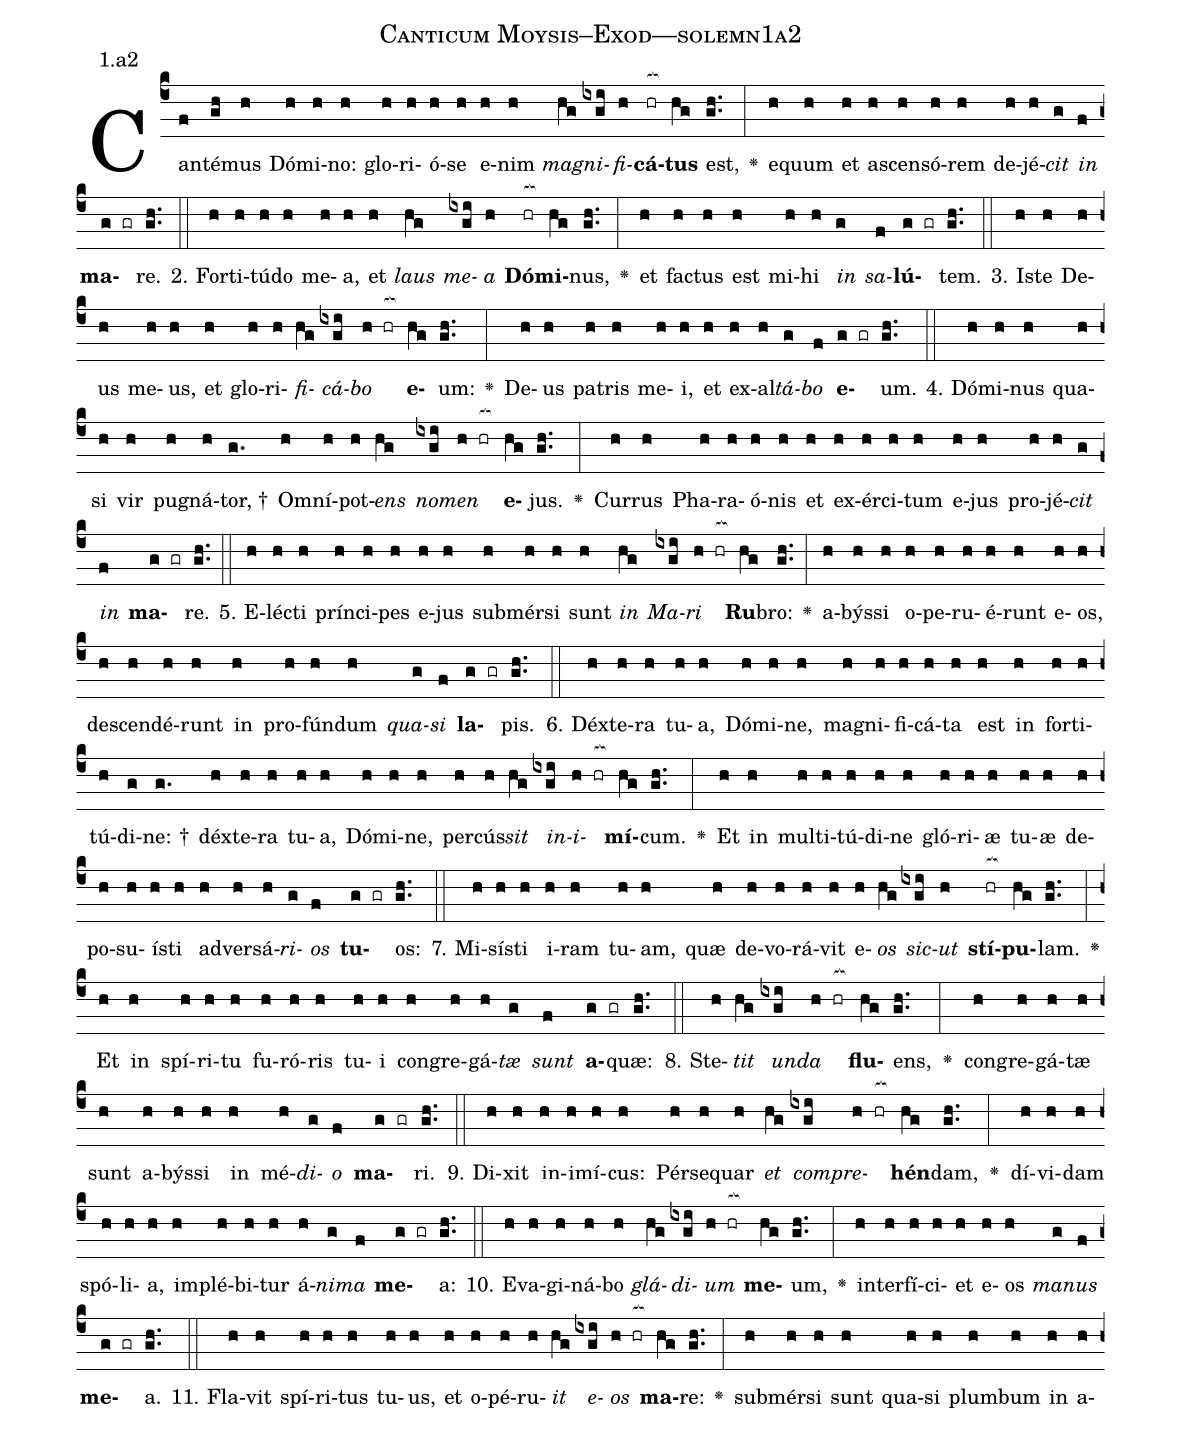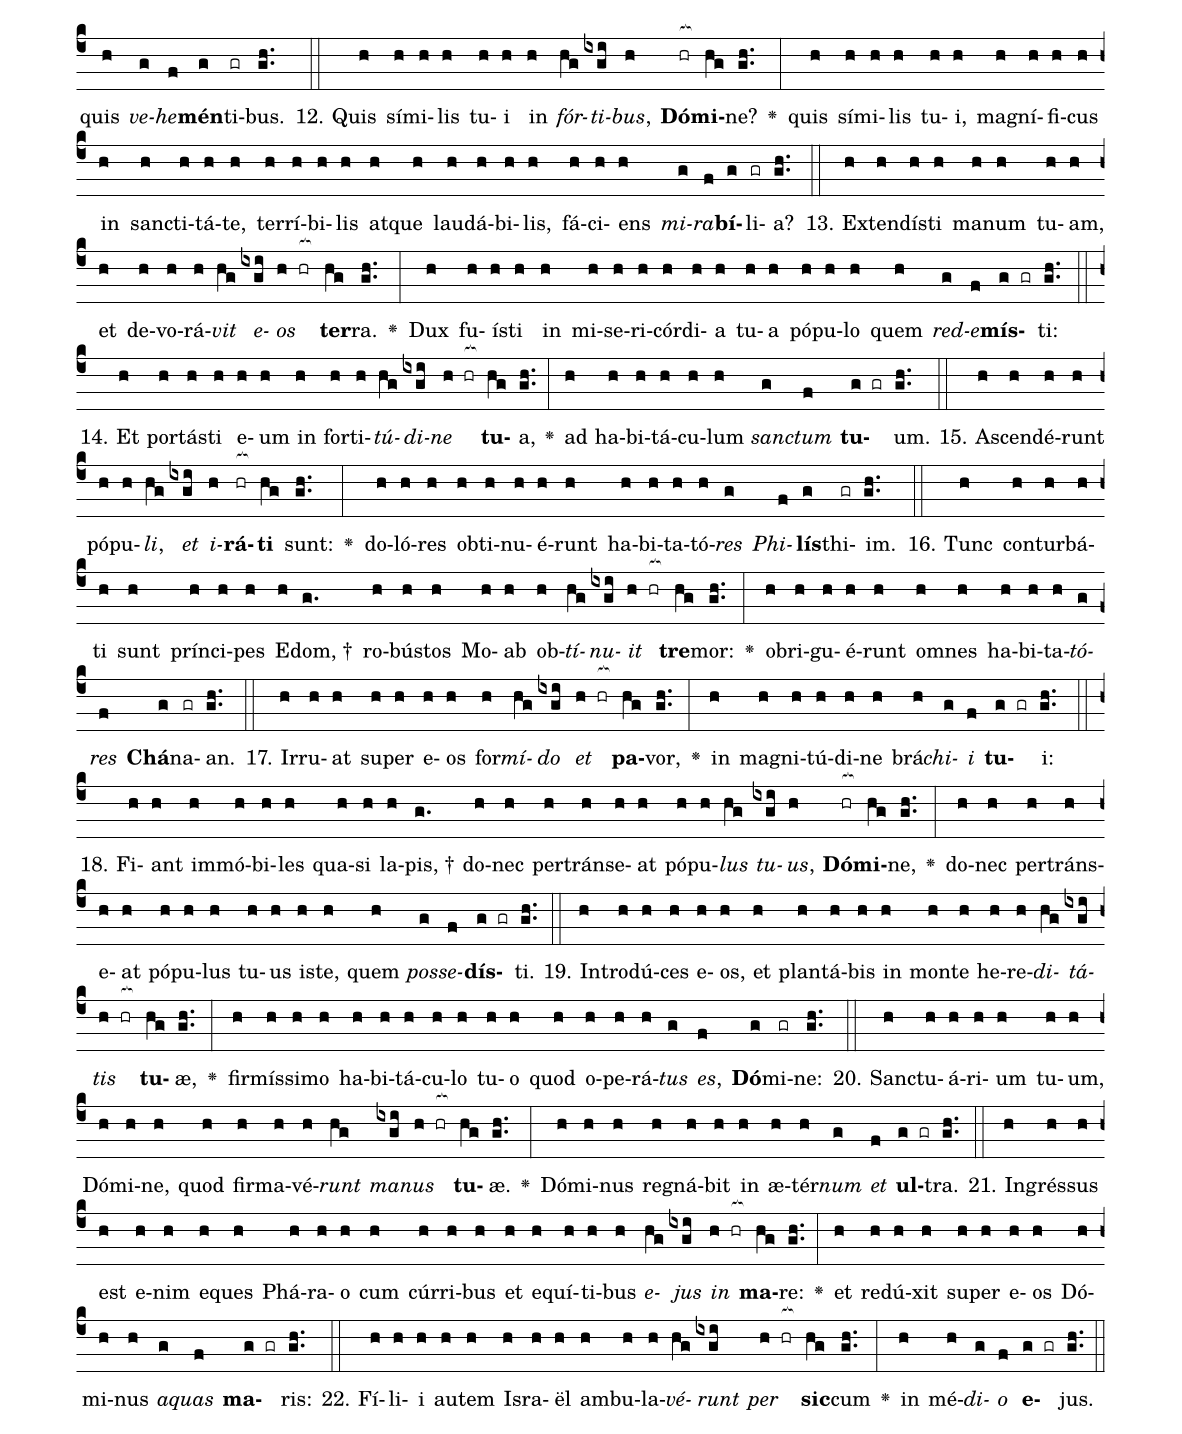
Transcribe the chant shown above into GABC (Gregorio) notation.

name: Canticum Moysis--Exod---solemn1a2;
annotation: 1.a2;
%%
(c4)Can(f)té(gh)mus(h) Dó(h)mi(h)no:(h) glo(h)ri(h)ó(h)se(h) e(h)nim(h) <i>ma</i>(hg)<i>gni</i>(ixgi)<i>fi</i>(h)<b>cá</b>(hr[ocb:1{])<b>tus</b>(hg[ocb:0}]) est,(gh..) <v>\greheightstar</v>(:) e(h)quum(h) et(h) a(h)scen(h)só(h)rem(h) de(h)jé(h)<i>cit</i>(g) <i>in</i>(f) <b>ma</b>(g gr)re.(gh..) (::)
2. For(h)ti(h)tú(h)do(h) me(h)a,(h) et(h) <i>laus</i>(hg) <i>me</i>(ixgi)<i>a</i>(h) <b>Dó</b>(hr[ocb:1{])<b>mi</b>(hg[ocb:0}])nus,(gh..) <v>\greheightstar</v>(:) et(h) fac(h)tus(h) est(h) mi(h)hi(h) <i>in</i>(g) <i>sa</i>(f)<b>lú</b>(g gr)tem.(gh..) (::)
3. Is(h)te(h) De(h)us(h) me(h)us,(h) et(h) glo(h)ri(h)<i>fi</i>(hg)<i>cá</i>(ixgi)<i>bo</i>(h hr[ocb:1{]) <b>e</b>(hg[ocb:0}])um:(gh..) <v>\greheightstar</v>(:) De(h)us(h) pa(h)tris(h) me(h)i,(h) et(h) ex(h)al(h)<i>tá</i>(g)<i>bo</i>(f) <b>e</b>(g gr)um.(gh..) (::)
4. Dó(h)mi(h)nus(h) qua(h)si(h) vir(h) pu(h)gná(h)tor, †(g.) Om(h)ní(h)pot(h)<i>ens</i>(hg) <i>no</i>(ixgi)<i>men</i>(h hr[ocb:1{]) <b>e</b>(hg[ocb:0}])jus.(gh..) <v>\greheightstar</v>(:) Cur(h)rus(h) Pha(h)ra(h)ó(h)nis(h) et(h) ex(h)ér(h)ci(h)tum(h) e(h)jus(h) pro(h)jé(h)<i>cit</i>(g) <i>in</i>(f) <b>ma</b>(g gr)re.(gh..) (::)
5. E(h)léc(h)ti(h) prín(h)ci(h)pes(h) e(h)jus(h) sub(h)mér(h)si(h) sunt(h) <i>in</i>(hg) <i>Ma</i>(ixgi)<i>ri</i>(h hr[ocb:1{]) <b>Ru</b>(hg[ocb:0}])bro:(gh..) <v>\greheightstar</v>(:) a(h)býs(h)si(h) o(h)pe(h)ru(h)é(h)runt(h) e(h)os,(h) de(h)scen(h)dé(h)runt(h) in(h) pro(h)fún(h)dum(h) <i>qua</i>(g)<i>si</i>(f) <b>la</b>(g gr)pis.(gh..) (::)
6. Déx(h)te(h)ra(h) tu(h)a,(h) Dó(h)mi(h)ne,(h) ma(h)gni(h)fi(h)cá(h)ta(h) est(h) in(h) for(h)ti(h)tú(h)di(g)ne: †(g.) déx(h)te(h)ra(h) tu(h)a,(h) Dó(h)mi(h)ne,(h) per(h)cús(h)<i>sit</i>(hg) <i>in</i>(ixgi)<i>i</i>(h hr[ocb:1{])<b>mí</b>(hg[ocb:0}])cum.(gh..) <v>\greheightstar</v>(:) Et(h) in(h) mul(h)ti(h)tú(h)di(h)ne(h) gló(h)ri(h)æ(h) tu(h)æ(h) de(h)po(h)su(h)ís(h)ti(h) ad(h)ver(h)sá(h)<i>ri</i>(g)<i>os</i>(f) <b>tu</b>(g gr)os:(gh..) (::)
7. Mi(h)sís(h)ti(h) i(h)ram(h) tu(h)am,(h) quæ(h) de(h)vo(h)rá(h)vit(h) e(h)<i>os</i>(hg) <i>sic</i>(ixgi)<i>ut</i>(h) <b>stí</b>(hr[ocb:1{])<b>pu</b>(hg[ocb:0}])lam.(gh..) <v>\greheightstar</v>(:) Et(h) in(h) spí(h)ri(h)tu(h) fu(h)ró(h)ris(h) tu(h)i(h) con(h)gre(h)gá(h)<i>tæ</i>(g) <i>sunt</i>(f) <b>a</b>(g gr)quæ:(gh..) (::)
8. Ste(h)<i>tit</i>(hg) <i>un</i>(ixgi)<i>da</i>(h hr[ocb:1{]) <b>flu</b>(hg[ocb:0}])ens,(gh..) <v>\greheightstar</v>(:) con(h)gre(h)gá(h)tæ(h) sunt(h) a(h)býs(h)si(h) in(h) mé(h)<i>di</i>(g)<i>o</i>(f) <b>ma</b>(g gr)ri.(gh..) (::)
9. Di(h)xit(h) in(h)i(h)mí(h)cus:(h) Pér(h)se(h)quar(h) <i>et</i>(hg) <i>com</i>(ixgi)<i>pre</i>(h hr[ocb:1{])<b>hén</b>(hg[ocb:0}])dam,(gh..) <v>\greheightstar</v>(:) dí(h)vi(h)dam(h) spó(h)li(h)a,(h) im(h)plé(h)bi(h)tur(h) á(h)<i>ni</i>(g)<i>ma</i>(f) <b>me</b>(g gr)a:(gh..) (::)
10. E(h)va(h)gi(h)ná(h)bo(h) <i>glá</i>(hg)<i>di</i>(ixgi)<i>um</i>(h hr[ocb:1{]) <b>me</b>(hg[ocb:0}])um,(gh..) <v>\greheightstar</v>(:) in(h)ter(h)fí(h)ci(h)et(h) e(h)os(h) <i>ma</i>(g)<i>nus</i>(f) <b>me</b>(g gr)a.(gh..) (::)
11. Fla(h)vit(h) spí(h)ri(h)tus(h) tu(h)us,(h) et(h) o(h)pé(h)ru(h)<i>it</i>(hg) <i>e</i>(ixgi)<i>os</i>(h hr[ocb:1{]) <b>ma</b>(hg[ocb:0}])re:(gh..) <v>\greheightstar</v>(:) sub(h)mér(h)si(h) sunt(h) qua(h)si(h) plum(h)bum(h) in(h) a(h)quis(h) <i>ve</i>(g)<i>he</i>(f)<b>mén</b>(g)ti(gr)bus.(gh..) (::)
12. Quis(h) sí(h)mi(h)lis(h) tu(h)i(h) in(h) <i>fór</i>(hg)<i>ti</i>(ixgi)<i>bus</i>,(h) <b>Dó</b>(hr[ocb:1{])<b>mi</b>(hg[ocb:0}])ne?(gh..) <v>\greheightstar</v>(:) quis(h) sí(h)mi(h)lis(h) tu(h)i,(h) ma(h)gní(h)fi(h)cus(h) in(h) sanc(h)ti(h)tá(h)te,(h) ter(h)rí(h)bi(h)lis(h) at(h)que(h) lau(h)dá(h)bi(h)lis,(h) fá(h)ci(h)ens(h) <i>mi</i>(g)<i>ra</i>(f)<b>bí</b>(g)li(gr)a?(gh..) (::)
13. Ex(h)ten(h)dís(h)ti(h) ma(h)num(h) tu(h)am,(h) et(h) de(h)vo(h)rá(h)<i>vit</i>(hg) <i>e</i>(ixgi)<i>os</i>(h hr[ocb:1{]) <b>ter</b>(hg[ocb:0}])ra.(gh..) <v>\greheightstar</v>(:) Dux(h) fu(h)ís(h)ti(h) in(h) mi(h)se(h)ri(h)cór(h)di(h)a(h) tu(h)a(h) pó(h)pu(h)lo(h) quem(h) <i>red</i>(g)<i>e</i>(f)<b>mís</b>(g gr)ti:(gh..) (::)
14. Et(h) por(h)tás(h)ti(h) e(h)um(h) in(h) for(h)ti(h)<i>tú</i>(hg)<i>di</i>(ixgi)<i>ne</i>(h hr[ocb:1{]) <b>tu</b>(hg[ocb:0}])a,(gh..) <v>\greheightstar</v>(:) ad(h) ha(h)bi(h)tá(h)cu(h)lum(h) <i>sanc</i>(g)<i>tum</i>(f) <b>tu</b>(g gr)um.(gh..) (::)
15. A(h)scen(h)dé(h)runt(h) pó(h)pu(h)<i>li</i>,(hg) <i>et</i>(ixgi) <i>i</i>(h)<b>rá</b>(hr[ocb:1{])<b>ti</b>(hg[ocb:0}]) sunt:(gh..) <v>\greheightstar</v>(:) do(h)ló(h)res(h) ob(h)ti(h)nu(h)é(h)runt(h) ha(h)bi(h)ta(h)tó(h)<i>res</i>(g) <i>Phi</i>(f)<b>lís</b>(g)thi(gr)im.(gh..) (::)
16. Tunc(h) con(h)tur(h)bá(h)ti(h) sunt(h) prín(h)ci(h)pes(h) E(h)dom, †(g.) ro(h)bús(h)tos(h) Mo(h)ab(h) ob(h)<i>tí</i>(hg)<i>nu</i>(ixgi)<i>it</i>(h hr[ocb:1{]) <b>tre</b>(hg[ocb:0}])mor:(gh..) <v>\greheightstar</v>(:) ob(h)ri(h)gu(h)é(h)runt(h) om(h)nes(h) ha(h)bi(h)ta(h)<i>tó</i>(g)<i>res</i>(f) <b>Chá</b>(g)na(gr)an.(gh..) (::)
17. Ir(h)ru(h)at(h) su(h)per(h) e(h)os(h) for(h)<i>mí</i>(hg)<i>do</i>(ixgi) <i>et</i>(h hr[ocb:1{]) <b>pa</b>(hg[ocb:0}])vor,(gh..) <v>\greheightstar</v>(:) in(h) ma(h)gni(h)tú(h)di(h)ne(h) brá(h)<i>chi</i>(g)<i>i</i>(f) <b>tu</b>(g gr)i:(gh..) (::)
18. Fi(h)ant(h) im(h)mó(h)bi(h)les(h) qua(h)si(h) la(h)pis, †(g.) do(h)nec(h) per(h)tráns(h)e(h)at(h) pó(h)pu(h)<i>lus</i>(hg) <i>tu</i>(ixgi)<i>us</i>,(h) <b>Dó</b>(hr[ocb:1{])<b>mi</b>(hg[ocb:0}])ne,(gh..) <v>\greheightstar</v>(:) do(h)nec(h) per(h)tráns(h)e(h)at(h) pó(h)pu(h)lus(h) tu(h)us(h) is(h)te,(h) quem(h) <i>pos</i>(g)<i>se</i>(f)<b>dís</b>(g gr)ti.(gh..) (::)
19. In(h)tro(h)dú(h)ces(h) e(h)os,(h) et(h) plan(h)tá(h)bis(h) in(h) mon(h)te(h) he(h)re(h)<i>di</i>(hg)<i>tá</i>(ixgi)<i>tis</i>(h hr[ocb:1{]) <b>tu</b>(hg[ocb:0}])æ,(gh..) <v>\greheightstar</v>(:) fir(h)mís(h)si(h)mo(h) ha(h)bi(h)tá(h)cu(h)lo(h) tu(h)o(h) quod(h) o(h)pe(h)rá(h)<i>tus</i>(g) <i>es</i>,(f) <b>Dó</b>(g)mi(gr)ne:(gh..) (::)
20. Sanc(h)tu(h)á(h)ri(h)um(h) tu(h)um,(h) Dó(h)mi(h)ne,(h) quod(h) fir(h)ma(h)vé(h)<i>runt</i>(hg) <i>ma</i>(ixgi)<i>nus</i>(h hr[ocb:1{]) <b>tu</b>(hg[ocb:0}])æ.(gh..) <v>\greheightstar</v>(:) Dó(h)mi(h)nus(h) re(h)gná(h)bit(h) in(h) æ(h)tér(h)<i>num</i>(g) <i>et</i>(f) <b>ul</b>(g gr)tra.(gh..) (::)
21. In(h)grés(h)sus(h) est(h) e(h)nim(h) e(h)ques(h) Phá(h)ra(h)o(h) cum(h) cúr(h)ri(h)bus(h) et(h) e(h)quí(h)ti(h)bus(h) <i>e</i>(hg)<i>jus</i>(ixgi) <i>in</i>(h hr[ocb:1{]) <b>ma</b>(hg[ocb:0}])re:(gh..) <v>\greheightstar</v>(:) et(h) re(h)dú(h)xit(h) su(h)per(h) e(h)os(h) Dó(h)mi(h)nus(h) <i>a</i>(g)<i>quas</i>(f) <b>ma</b>(g gr)ris:(gh..) (::)
22. Fí(h)li(h)i(h) au(h)tem(h) Is(h)ra(h)ël(h) am(h)bu(h)la(h)<i>vé</i>(hg)<i>runt</i>(ixgi) <i>per</i>(h hr[ocb:1{]) <b>sic</b>(hg[ocb:0}])cum(gh..) <v>\greheightstar</v>(:) in(h) mé(h)<i>di</i>(g)<i>o</i>(f) <b>e</b>(g gr)jus.(gh..) (::)
